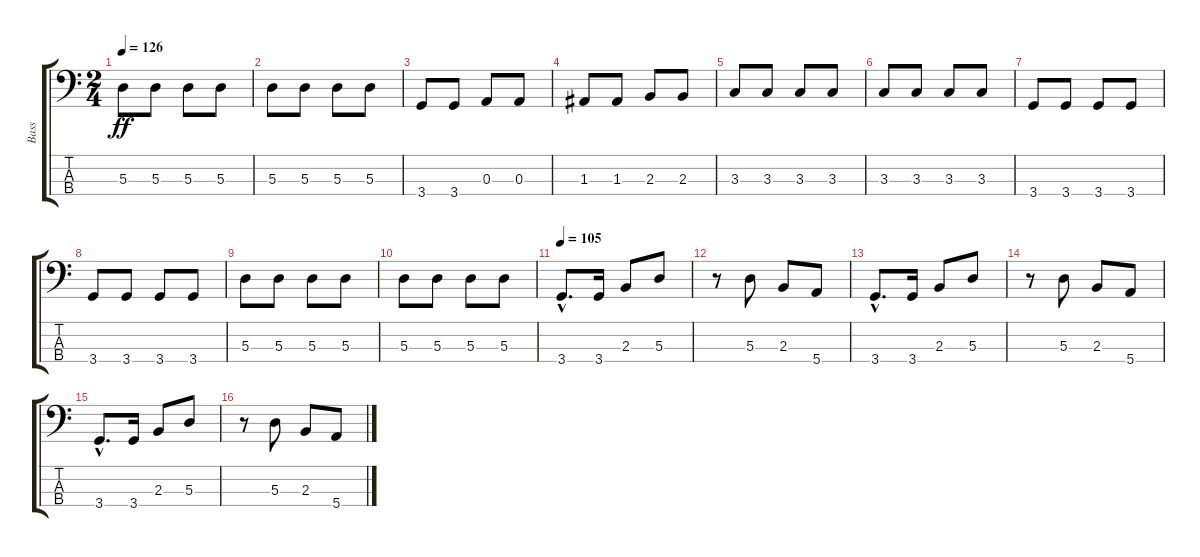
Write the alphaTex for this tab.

\track ("Bass" "Bass") {instrument electricbassfinger}
\staff {score tabs}
\tuning (G2 D2 A1 E1) {hide}
\ts (2 4)
\tempo 126
\clef f4
\ks c
5.3.8{dy ff} 5.3.8 5.3.8 5.3.8 |
5.3.8 5.3.8 5.3.8 5.3.8 |
3.4.8 3.4.8 0.3.8 0.3.8 |
1.3.8 1.3.8 2.3.8 2.3.8 |
3.3.8 3.3.8 3.3.8 3.3.8 |
3.3.8 3.3.8 3.3.8 3.3.8 |
3.4.8 3.4.8 3.4.8 3.4.8 |
3.4.8 3.4.8 3.4.8 3.4.8 |
5.3.8 5.3.8 5.3.8 5.3.8 |
5.3.8 5.3.8 5.3.8 5.3.8 |
\tempo 105
3.4{hac}.8{d} 3.4.16 2.3.8 5.3.8 |
r.8 5.3.8 2.3.8 5.4.8 |
3.4{hac}.8{d} 3.4.16 2.3.8 5.3.8 |
r.8 5.3.8 2.3.8 5.4.8 |
3.4{hac}.8{d} 3.4.16 2.3.8 5.3.8 |
r.8 5.3.8 2.3.8 5.4.8
